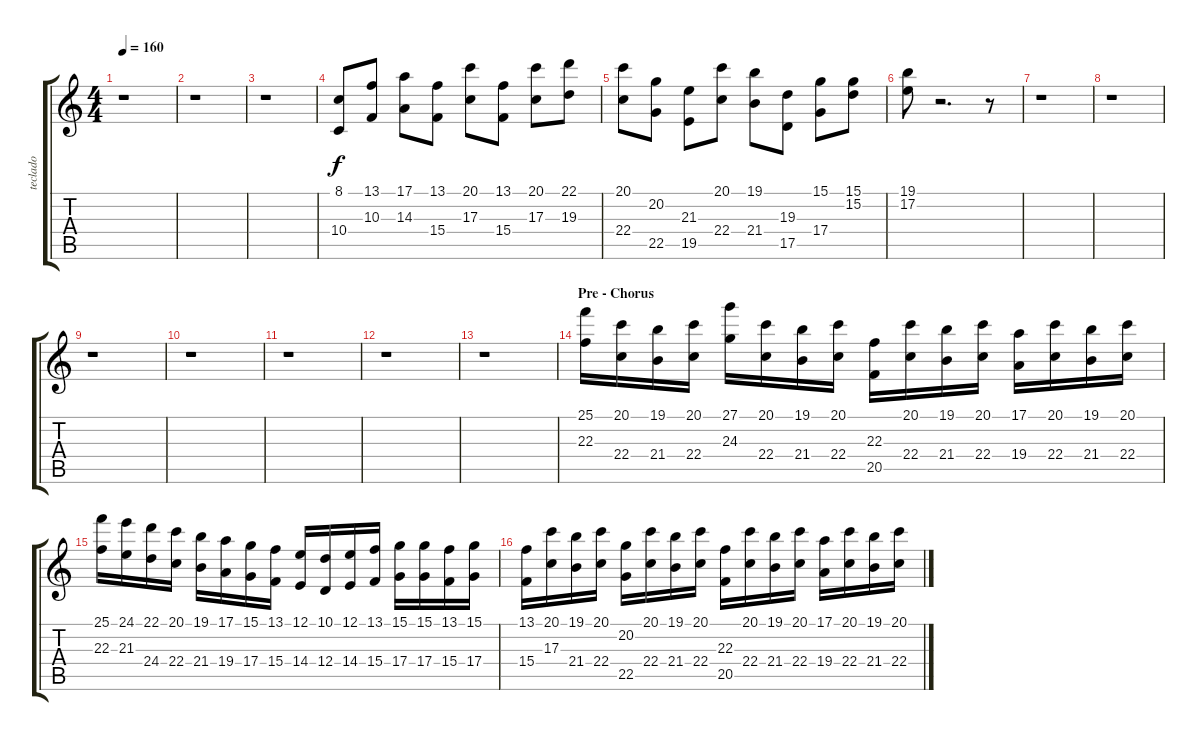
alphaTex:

\track ("teclado" "teclado") {instrument stringensemble1}
\staff {score tabs}
\tuning (E4 B3 G3 D3 A2 E2) {hide}
\ts (4 4)
\tempo 160
\clef g2
\ks c
r.1{dy f} |
r.1 |
r.1 |
(8.1 10.4).8 (13.1 10.3).8 (17.1 14.3).8 (13.1 15.4).8 (20.1 17.3).8 (13.1 15.4).8 (20.1 17.3).8 (22.1 19.3).8 |
(20.1 22.4).8 (20.2 22.5).8 (21.3 19.5).8 (20.1 22.4).8 (19.1 21.4).8 (19.3 17.5).8 (15.1 17.4).8 (15.1 15.2).8 |
(19.1 17.2).8 r.2{d} r.8 |
r.1 |
r.1 |
r.1 |
r.1 |
r.1 |
r.1 |
r.1 |
\section ("" "Pre - Chorus")
(25.1 22.3).16 (20.1 22.4).16 (19.1 21.4).16 (20.1 22.4).16 (27.1 24.3).16 (20.1 22.4).16 (19.1 21.4).16 (20.1 22.4).16 (22.3 20.5).16 (20.1 22.4).16 (19.1 21.4).16 (20.1 22.4).16 (17.1 19.4).16 (20.1 22.4).16 (19.1 21.4).16 (20.1 22.4).16 |
(25.1 22.3).16 (24.1 21.3).16 (22.1 24.4).16 (20.1 22.4).16 (19.1 21.4).16 (17.1 19.4).16 (15.1 17.4).16 (13.1 15.4).16 (12.1 14.4).16 (10.1 12.4).16 (12.1 14.4).16 (13.1 15.4).16 (15.1 17.4).16 (15.1 17.4).16 (13.1 15.4).16 (15.1 17.4).16 |
(13.1 15.4).16 (20.1 17.3).16 (19.1 21.4).16 (20.1 22.4).16 (20.2 22.5).16 (20.1 22.4).16 (19.1 21.4).16 (20.1 22.4).16 (22.3 20.5).16 (20.1 22.4).16 (19.1 21.4).16 (20.1 22.4).16 (17.1 19.4).16 (20.1 22.4).16 (19.1 21.4).16 (20.1 22.4).16
